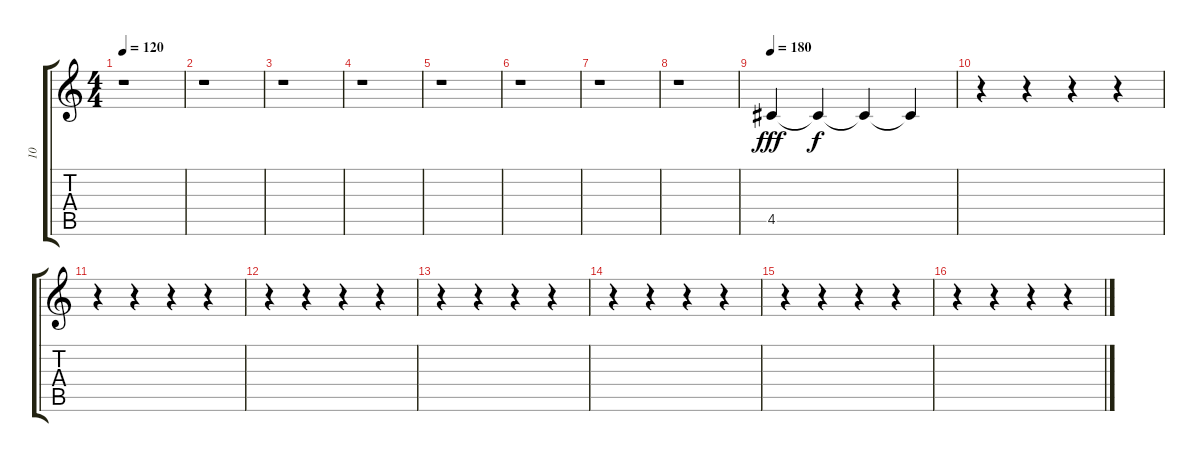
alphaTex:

\track ("10" "10") {instrument acousticguitarsteel}
\staff {score tabs}
\tuning (E4 B3 G3 D3 A2 E2) {hide}
\ts (4 4)
\tempo 120
\clef g2
\ks c
r.1{dy fff} |
r.1 |
r.1 |
r.1 |
r.1 |
r.1 |
r.1 |
r.1 |
\tempo 180
4.5.4 4.5{t}.4{dy f} 4.5{t}.4 4.5{t}.4 |
r.4 r.4 r.4 r.4 |
r.4 r.4 r.4 r.4 |
r.4 r.4 r.4 r.4 |
r.4 r.4 r.4 r.4 |
r.4 r.4 r.4 r.4 |
r.4 r.4 r.4 r.4 |
r.4 r.4 r.4 r.4
